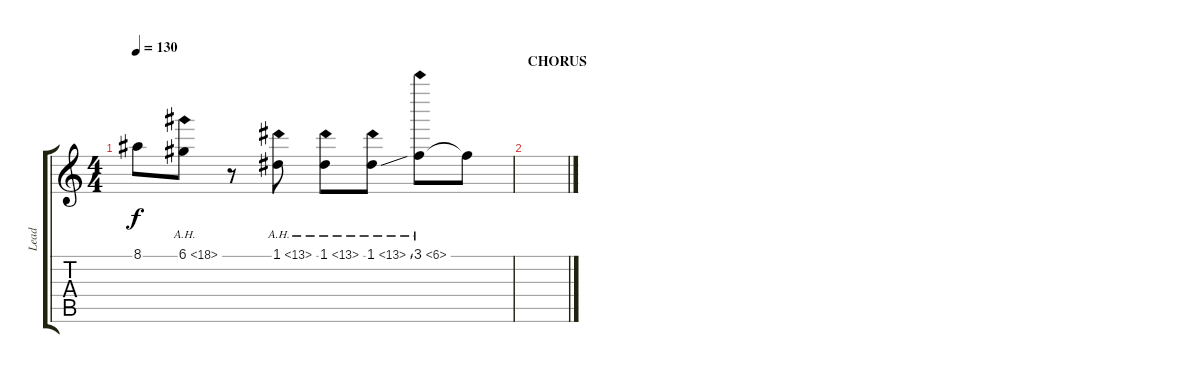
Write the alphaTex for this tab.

\track ("Lead" "Lead") {instrument overdrivenguitar}
\staff {score tabs}
\tuning (D4 A3 F3 C3 G2 C2) {hide}
\ts (4 4)
\tempo 130
\clef g2
\ks c
8.1{t}.8{dy f} 6.1{ah 12}.8 r.8 1.1{ah 12}.8 1.1{ah 12}.8 1.1{ah 12 ss}.8 3.1{ah 3}.8 3.1{t}.8 |
\section ("" "CHORUS")
